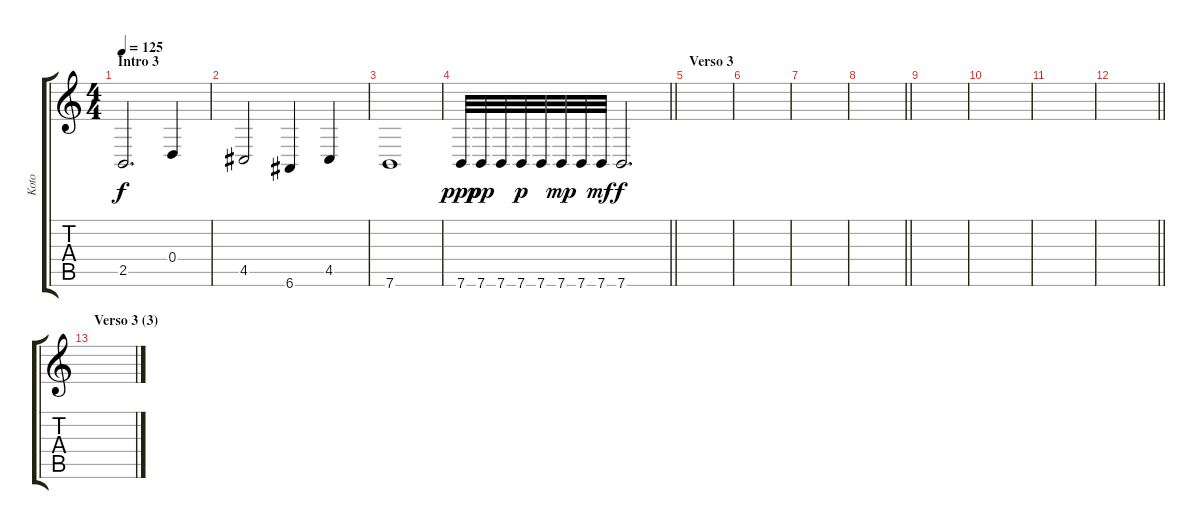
\track ("Koto" "Koto") {instrument koto}
\staff {score tabs}
\tuning (E4 B3 G3 D3 A2 E2) {hide}
\ts (4 4)
\section ("" "Intro 3")
\tempo 125
\clef g2
\ks c
2.5.2{d dy f} 0.4.4 |
4.5.2 6.6.4 4.5.4 |
7.6.1 |
\barLineRight lightlight
7.6.32{dy ppp} 7.6.32{dy pp} 7.6.32 7.6.32{dy p} 7.6.32 7.6.32{dy mp} 7.6.32 7.6.32{dy mf} 7.6.2{d dy f} |
\section ("" "Verso 3")
|
|
|
\barLineRight lightlight
|
|
|
|
\barLineRight lightlight
|
\section ("" "Verso 3 (3)")
